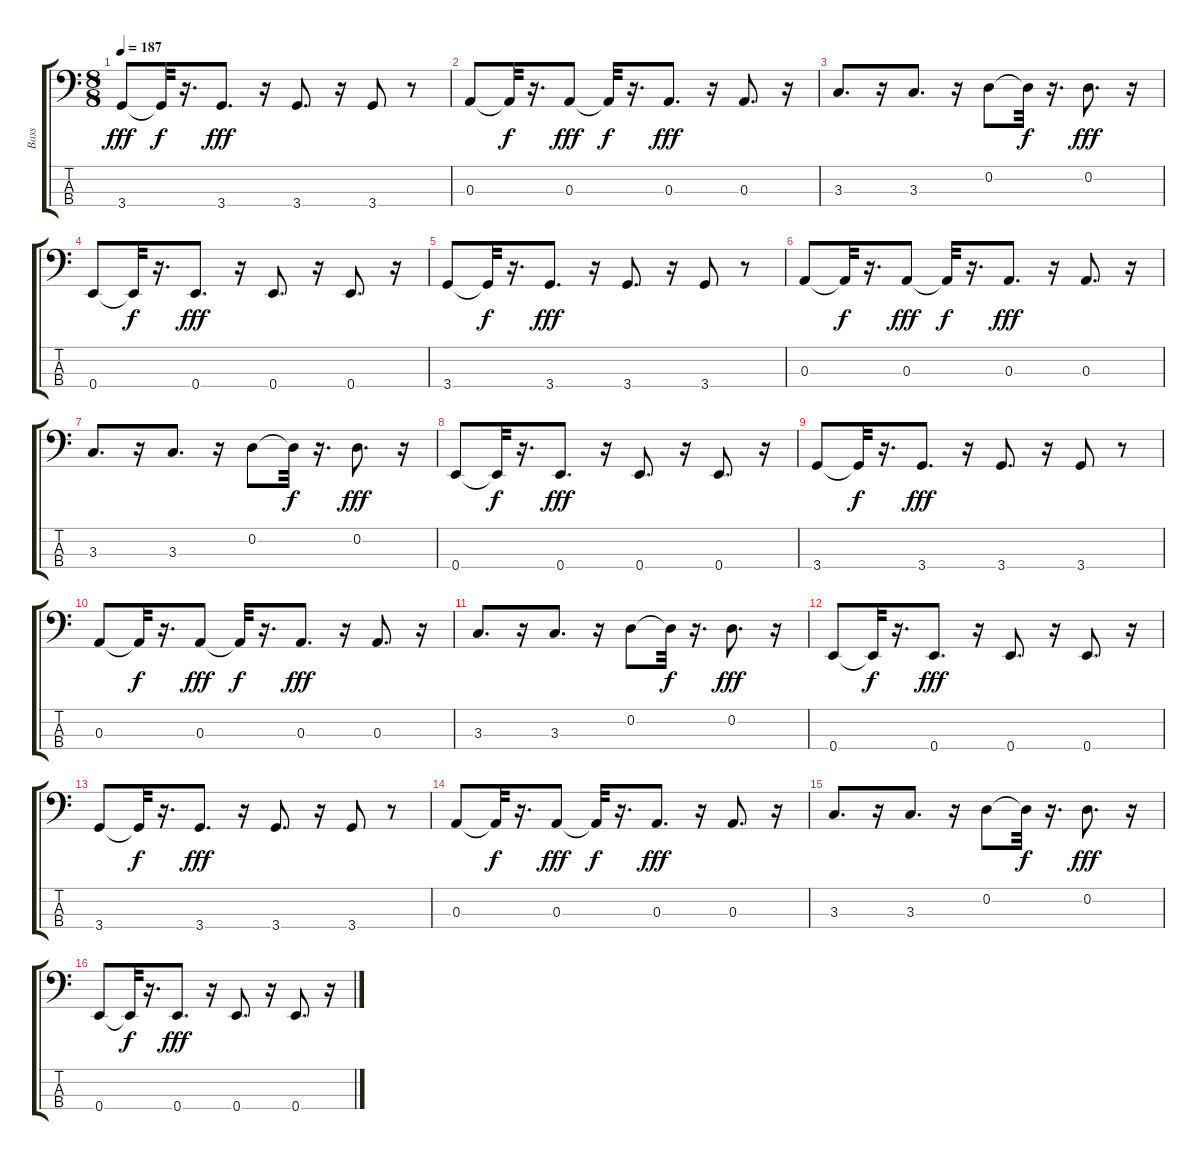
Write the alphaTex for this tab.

\track ("Bass" "Bass") {instrument electricbassfinger}
\staff {score tabs}
\tuning (G2 D2 A1 E1) {hide}
\ts (8 8)
\tempo 187
\clef f4
\ks c
3.4.8{dy fff} 3.4{t}.32{dy f} r.16{d} 3.4.8{d dy fff} r.16 3.4.8{d} r.16 3.4.8 r.8 |
0.3.8 0.3{t}.32{dy f} r.16{d} 0.3.8{dy fff} 0.3{t}.32{dy f} r.16{d} 0.3.8{d dy fff} r.16 0.3.8{d} r.16 |
3.3.8{d} r.16 3.3.8{d} r.16 0.2.8 0.2{t}.32{dy f} r.16{d} 0.2.8{d dy fff} r.16 |
0.4.8 0.4{t}.32{dy f} r.16{d} 0.4.8{d dy fff} r.16 0.4.8{d} r.16 0.4.8{d} r.16 |
3.4.8 3.4{t}.32{dy f} r.16{d} 3.4.8{d dy fff} r.16 3.4.8{d} r.16 3.4.8 r.8 |
0.3.8 0.3{t}.32{dy f} r.16{d} 0.3.8{dy fff} 0.3{t}.32{dy f} r.16{d} 0.3.8{d dy fff} r.16 0.3.8{d} r.16 |
3.3.8{d} r.16 3.3.8{d} r.16 0.2.8 0.2{t}.32{dy f} r.16{d} 0.2.8{d dy fff} r.16 |
0.4.8 0.4{t}.32{dy f} r.16{d} 0.4.8{d dy fff} r.16 0.4.8{d} r.16 0.4.8{d} r.16 |
3.4.8 3.4{t}.32{dy f} r.16{d} 3.4.8{d dy fff} r.16 3.4.8{d} r.16 3.4.8 r.8 |
0.3.8 0.3{t}.32{dy f} r.16{d} 0.3.8{dy fff} 0.3{t}.32{dy f} r.16{d} 0.3.8{d dy fff} r.16 0.3.8{d} r.16 |
3.3.8{d} r.16 3.3.8{d} r.16 0.2.8 0.2{t}.32{dy f} r.16{d} 0.2.8{d dy fff} r.16 |
0.4.8 0.4{t}.32{dy f} r.16{d} 0.4.8{d dy fff} r.16 0.4.8{d} r.16 0.4.8{d} r.16 |
3.4.8 3.4{t}.32{dy f} r.16{d} 3.4.8{d dy fff} r.16 3.4.8{d} r.16 3.4.8 r.8 |
0.3.8 0.3{t}.32{dy f} r.16{d} 0.3.8{dy fff} 0.3{t}.32{dy f} r.16{d} 0.3.8{d dy fff} r.16 0.3.8{d} r.16 |
3.3.8{d} r.16 3.3.8{d} r.16 0.2.8 0.2{t}.32{dy f} r.16{d} 0.2.8{d dy fff} r.16 |
0.4.8 0.4{t}.32{dy f} r.16{d} 0.4.8{d dy fff} r.16 0.4.8{d} r.16 0.4.8{d} r.16
